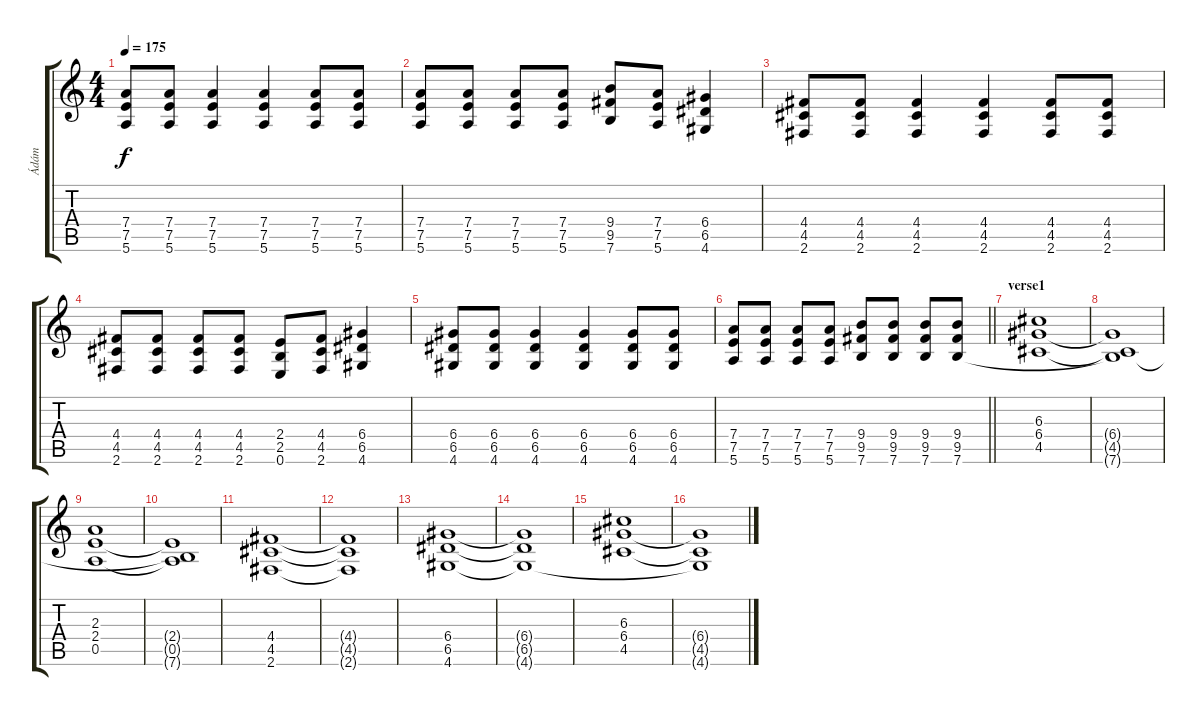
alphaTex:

\track ("Ádám" "Ádám") {instrument distortionguitar}
\staff {score tabs}
\tuning (E4 B3 G3 D3 A2 E2) {hide}
\ts (4 4)
\tempo 175
\clef g2
\ks c
(7.4 7.5 5.6).8{dy f} (7.4 7.5 5.6).8 (7.4 7.5 5.6).4 (7.4 7.5 5.6).4 (7.4 7.5 5.6).8 (7.4 7.5 5.6).8 |
(7.4 7.5 5.6).8 (7.4 7.5 5.6).8 (7.4 7.5 5.6).8 (7.4 7.5 5.6).8 (9.4 9.5 7.6).8 (7.4 7.5 5.6).8 (6.4 6.5 4.6).4 |
(4.4 4.5 2.6).8 (4.4 4.5 2.6).8 (4.4 4.5 2.6).4 (4.4 4.5 2.6).4 (4.4 4.5 2.6).8 (4.4 4.5 2.6).8 |
(4.4 4.5 2.6).8 (4.4 4.5 2.6).8 (4.4 4.5 2.6).8 (4.4 4.5 2.6).8 (2.4 2.5 0.6).8 (4.4 4.5 2.6).8 (6.4 6.5 4.6).4 |
(6.4 6.5 4.6).8 (6.4 6.5 4.6).8 (6.4 6.5 4.6).4 (6.4 6.5 4.6).4 (6.4 6.5 4.6).8 (6.4 6.5 4.6).8 |
\barLineRight lightlight
(7.4 7.5 5.6).8 (7.4 7.5 5.6).8 (7.4 7.5 5.6).8 (7.4 7.5 5.6).8 (9.4 9.5 7.6).8 (9.4 9.5 7.6).8 (9.4 9.5 7.6).8 (9.4 9.5 7.6).8 |
\section ("" "verse1")
(6.3 6.4 4.5).1 |
(6.4{t} 4.5{t} 7.6{t}).1 |
(2.3 2.4 0.5).1 |
(2.4{t} 0.5{t} 7.6{t}).1 |
(4.4 4.5 2.6).1 |
(4.4{t} 4.5{t} 2.6{t}).1 |
(6.4 6.5 4.6).1 |
(6.4{t} 6.5{t} 4.6{t}).1 |
(6.3 6.4 4.5).1 |
(6.4{t} 4.5{t} 4.6{t}).1
